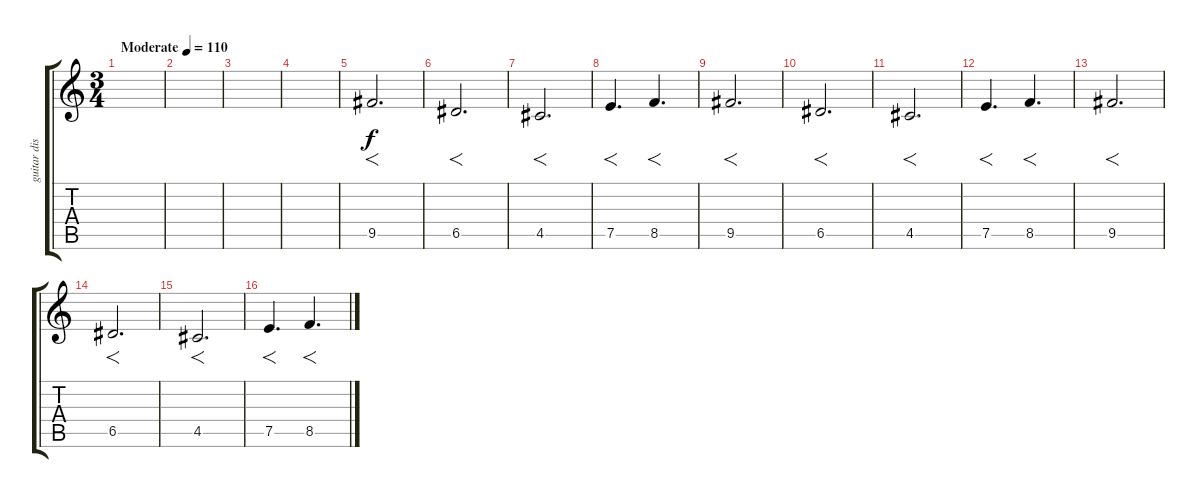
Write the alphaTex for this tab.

\track ("guitar dist(marc)" "guitar dis") {instrument overdrivenguitar}
\staff {score tabs}
\tuning (E4 B3 G3 D3 A2 E2) {hide}
\ts (3 4)
\tempo (110 "Moderate")
\clef g2
\ks c
|
|
|
|
9.5.2{f d} |
6.5.2{f d} |
4.5.2{f d} |
7.5.4{f d} 8.5.4{f d} |
9.5.2{f d} |
6.5.2{f d} |
4.5.2{f d} |
7.5.4{f d} 8.5.4{f d} |
9.5.2{f d} |
6.5.2{f d} |
4.5.2{f d} |
7.5.4{f d} 8.5.4{f d}
